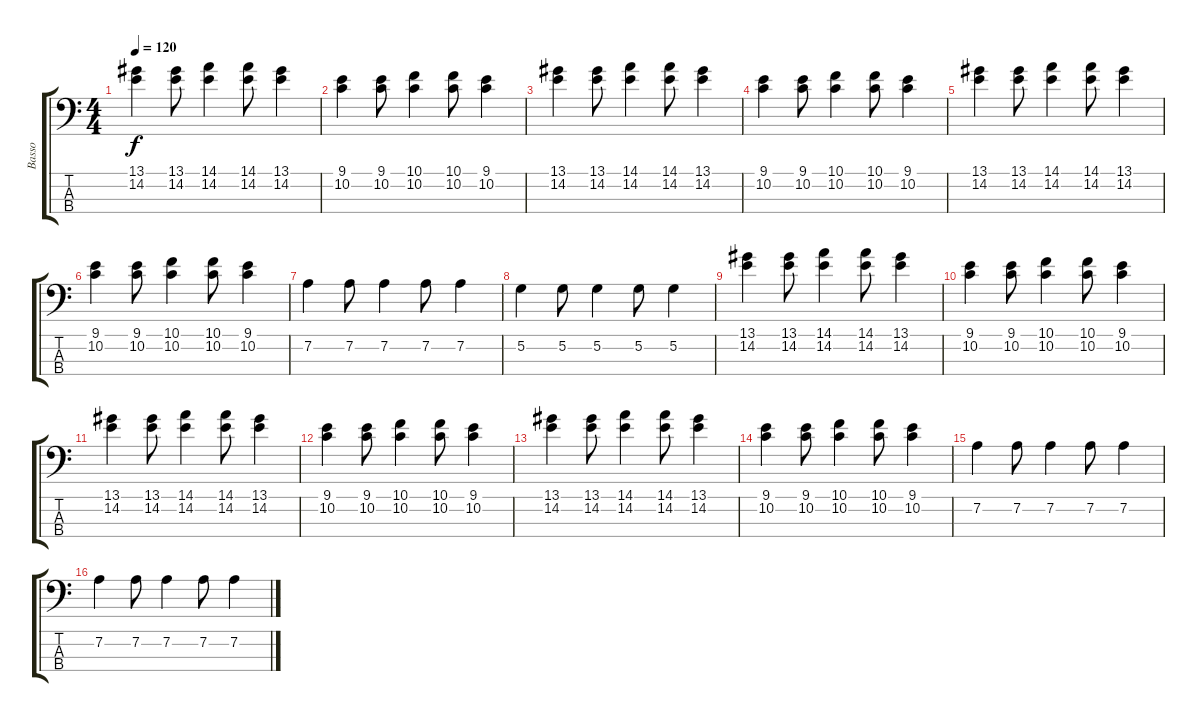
\track ("Basso" "Basso") {instrument electricbasspick}
\staff {score tabs}
\tuning (G2 D2 A1 E1) {hide}
\ts (4 4)
\tempo 120
\clef f4
\ks c
(13.1 14.2).4{dy f} (13.1 14.2).8 (14.1 14.2).4 (14.1 14.2).8 (13.1 14.2).4 |
(9.1 10.2).4 (9.1 10.2).8 (10.1 10.2).4 (10.1 10.2).8 (9.1 10.2).4 |
(13.1 14.2).4 (13.1 14.2).8 (14.1 14.2).4 (14.1 14.2).8 (13.1 14.2).4 |
(9.1 10.2).4 (9.1 10.2).8 (10.1 10.2).4 (10.1 10.2).8 (9.1 10.2).4 |
(13.1 14.2).4 (13.1 14.2).8 (14.1 14.2).4 (14.1 14.2).8 (13.1 14.2).4 |
(9.1 10.2).4 (9.1 10.2).8 (10.1 10.2).4 (10.1 10.2).8 (9.1 10.2).4 |
7.2.4 7.2.8 7.2.4 7.2.8 7.2.4 |
5.2.4 5.2.8 5.2.4 5.2.8 5.2.4 |
(13.1 14.2).4 (13.1 14.2).8 (14.1 14.2).4 (14.1 14.2).8 (13.1 14.2).4 |
(9.1 10.2).4 (9.1 10.2).8 (10.1 10.2).4 (10.1 10.2).8 (9.1 10.2).4 |
(13.1 14.2).4 (13.1 14.2).8 (14.1 14.2).4 (14.1 14.2).8 (13.1 14.2).4 |
(9.1 10.2).4 (9.1 10.2).8 (10.1 10.2).4 (10.1 10.2).8 (9.1 10.2).4 |
(13.1 14.2).4 (13.1 14.2).8 (14.1 14.2).4 (14.1 14.2).8 (13.1 14.2).4 |
(9.1 10.2).4 (9.1 10.2).8 (10.1 10.2).4 (10.1 10.2).8 (9.1 10.2).4 |
7.2.4 7.2.8 7.2.4 7.2.8 7.2.4 |
7.2.4 7.2.8 7.2.4 7.2.8 7.2.4
